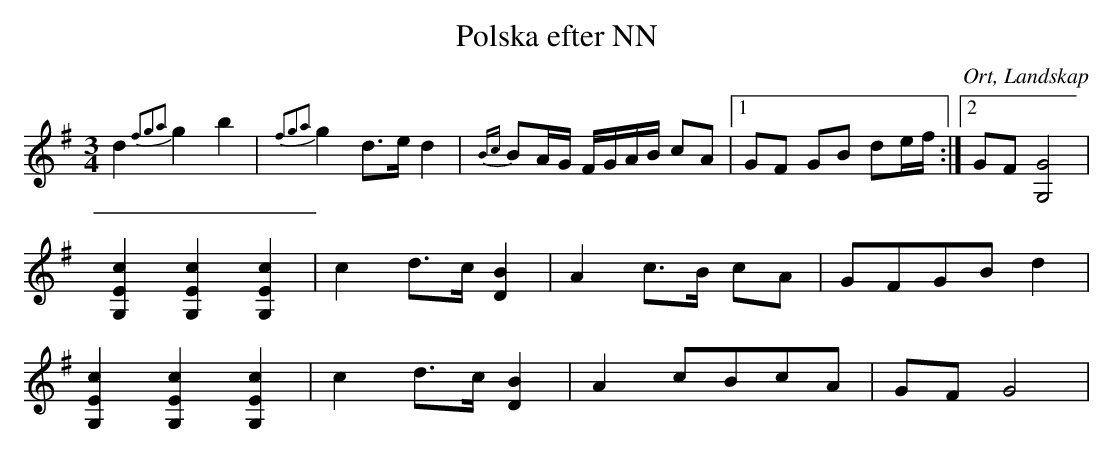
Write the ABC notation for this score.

X:1
T:Polska efter NN
O:Ort, Landskap
M:3/4
L:1/8
K:G
d2 {f2g2a2}g2 b2 |{f2g2a2}g2 d>e d2|{Bc}BA/G/ F/G/A/B/ cA|1 GF GB de/f/ :|2 GF[G,4G4]|
[G,2E2c2] [G,2E2c2] [G,2E2c2]|c2 d>c [D2B2]|A2 c>B cA|GFGB d2|
[G,2E2c2] [G,2E2c2] [G,2E2c2]|c2 d>c [D2B2]|A2 cBcA|GF G4|
